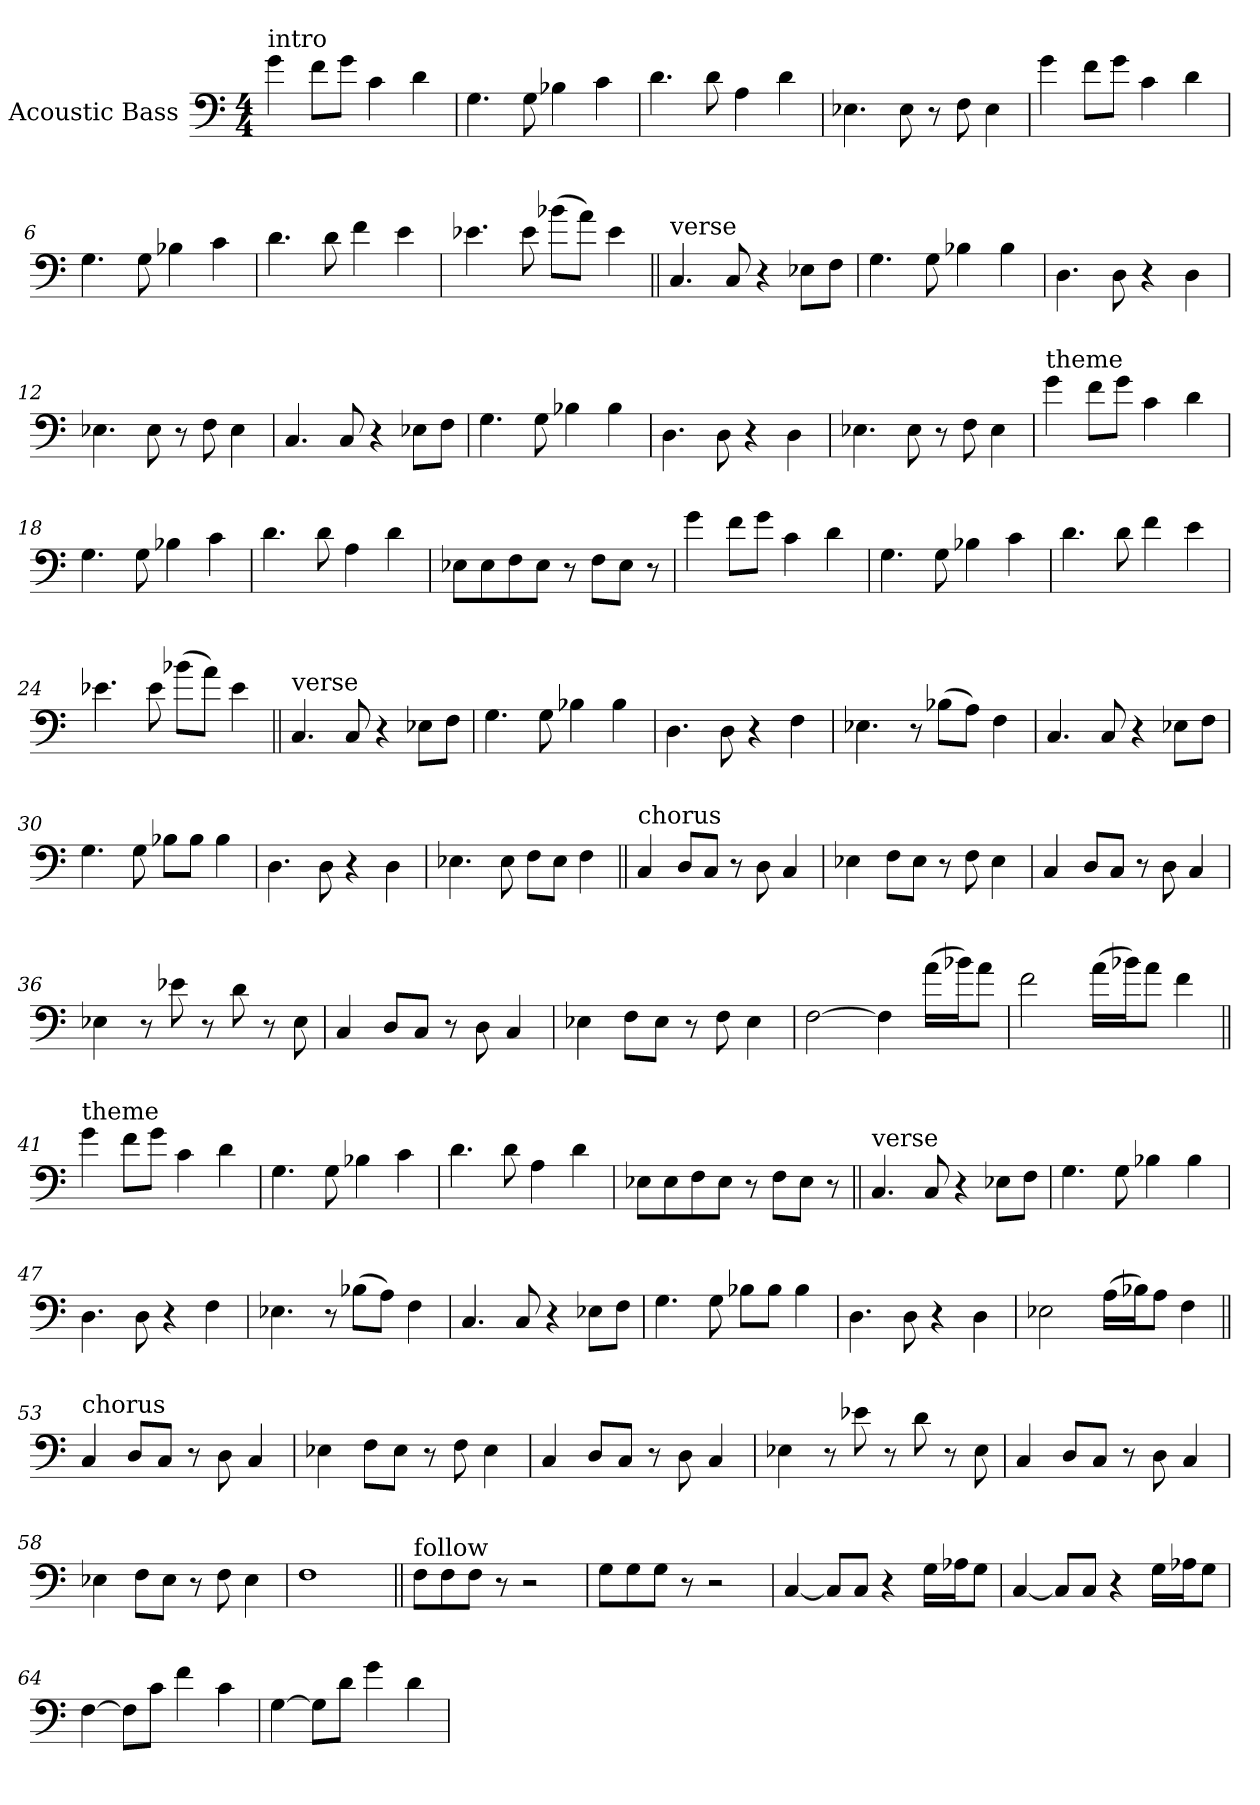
**kern
*part1
*staff1
*I"Acoustic Bass
*I'Bass
*clefF4
*ITrd7c12
*k[]
*M4/4
*MM126
=1
!LO:TX:a:t=intro
4G\
8F\L
8G\J
4C\
4D\
=2
4.GG\
8GG\
4BB-X\
4C\
=3
4.D\
8D\
4AA\
4D\
=4
4.EE-X\
8EE-\
8r
8FF\
4EE-\
=5
4G\
8F\L
8G\J
4C\
4D\
!!LO:LB:g=z
=6
4.GG\
8GG\
4BB-X\
4C\
=7
4.D\
8D\
4F\
4E\
=8
4.E-X\
8E-\
(8B-X\L
8A\J)
4E-\
=9||
!LO:TX:a:t=verse
4.CC/
8CC/
4r
8EE-X\L
8FF\J
=10
4.GG\
8GG\
4BB-X\
4BB-\
!!LO:LB:g=z
=11
4.DD\
8DD\
4r
4DD\
=12
4.EE-X\
8EE-\
8r
8FF\
4EE-\
=13
4.CC/
8CC/
4r
8EE-X\L
8FF\J
=14
4.GG\
8GG\
4BB-X\
4BB-\
=15
4.DD\
8DD\
4r
4DD\
=16
4.EE-X\
8EE-\
8r
8FF\
4EE-\
!!LO:LB:g=z
=17
!LO:TX:a:t=theme
4G\
8F\L
8G\J
4C\
4D\
=18
4.GG\
8GG\
4BB-X\
4C\
=19
4.D\
8D\
4AA\
4D\
=20
8EE-X\L
8EE-\
8FF\
8EE-\J
8r
8FF\L
8EE-\J
8r
=21
4G\
8F\L
8G\J
4C\
4D\
!!LO:LB:g=z
=22
4.GG\
8GG\
4BB-X\
4C\
=23
4.D\
8D\
4F\
4E\
=24
4.E-X\
8E-\
(8B-X\L
8A\J)
4E-\
=25||
!LO:TX:a:t=verse
4.CC/
8CC/
4r
8EE-X\L
8FF\J
=26
4.GG\
8GG\
4BB-X\
4BB-\
!!LO:LB:g=z
=27
4.DD\
8DD\
4r
4FF\
=28
4.EE-X\
8r
(8BB-X\L
8AA\J)
4FF\
=29
4.CC/
8CC/
4r
8EE-X\L
8FF\J
=30
4.GG\
8GG\
8BB-X\L
8BB-\J
4BB-\
=31
4.DD\
8DD\
4r
4DD\
=32
4.EE-X\
8EE-\
8FF\L
8EE-\J
4FF\
!!LO:LB:g=z
=33||
!LO:TX:a:t=chorus
4CC/
8DD/L
8CC/J
8r
8DD\
4CC/
=34
4EE-X\
8FF\L
8EE-\J
8r
8FF\
4EE-\
=35
4CC/
8DD/L
8CC/J
8r
8DD\
4CC/
=36
4EE-X\
8r
8E-X\
8r
8D\
8r
8EE-\
=37
4CC/
8DD/L
8CC/J
8r
8DD\
4CC/
!!LO:LB:g=z
=38
4EE-X\
8FF\L
8EE-\J
8r
8FF\
4EE-\
=39
[2FF\
4FF\]
(16A\LL
16B-X\J)
8A\J
=40
2F\
(16A\LL
16B-X\J)
8A\J
4F\
=41||
!LO:TX:a:t=theme
4G\
8F\L
8G\J
4C\
4D\
=42
4.GG\
8GG\
4BB-X\
4C\
!!LO:LB:g=z
=43
4.D\
8D\
4AA\
4D\
=44
8EE-X\L
8EE-\
8FF\
8EE-\J
8r
8FF\L
8EE-\J
8r
=45||
!LO:TX:a:t=verse
4.CC/
8CC/
4r
8EE-X\L
8FF\J
=46
4.GG\
8GG\
4BB-X\
4BB-\
=47
4.DD\
8DD\
4r
4FF\
!!LO:LB:g=z
=48
4.EE-X\
8r
(8BB-X\L
8AA\J)
4FF\
=49
4.CC/
8CC/
4r
8EE-X\L
8FF\J
=50
4.GG\
8GG\
8BB-X\L
8BB-\J
4BB-\
=51
4.DD\
8DD\
4r
4DD\
=52
2EE-X\
(16AA\LL
16BB-X\J)
8AA\J
4FF\
!!LO:PB:g=z
=53||
!LO:TX:a:t=chorus
4CC/
8DD/L
8CC/J
8r
8DD\
4CC/
=54
4EE-X\
8FF\L
8EE-\J
8r
8FF\
4EE-\
=55
4CC/
8DD/L
8CC/J
8r
8DD\
4CC/
=56
4EE-X\
8r
8E-X\
8r
8D\
8r
8EE-\
=57
4CC/
8DD/L
8CC/J
8r
8DD\
4CC/
!!LO:LB:g=z
=58
4EE-X\
8FF\L
8EE-\J
8r
8FF\
4EE-\
=59
1FF
=60||
!LO:TX:a:t=follow
8FF\L
8FF\
8FF\J
8r
2r
=61
8GG\L
8GG\
8GG\J
8r
2r
=62
[4CC/
8CC/L]
8CC/J
4r
16GG\LL
16AA-X\J
8GG\J
=63
[4CC/
8CC/L]
8CC/J
4r
16GG\LL
16AA-X\J
8GG\J
!!LO:LB:g=z
=64
[4FF\
8FF\L]
8C\J
4F\
4C\
=65
[4GG\
8GG\L]
8D\J
4G\
4D\
=
*-
